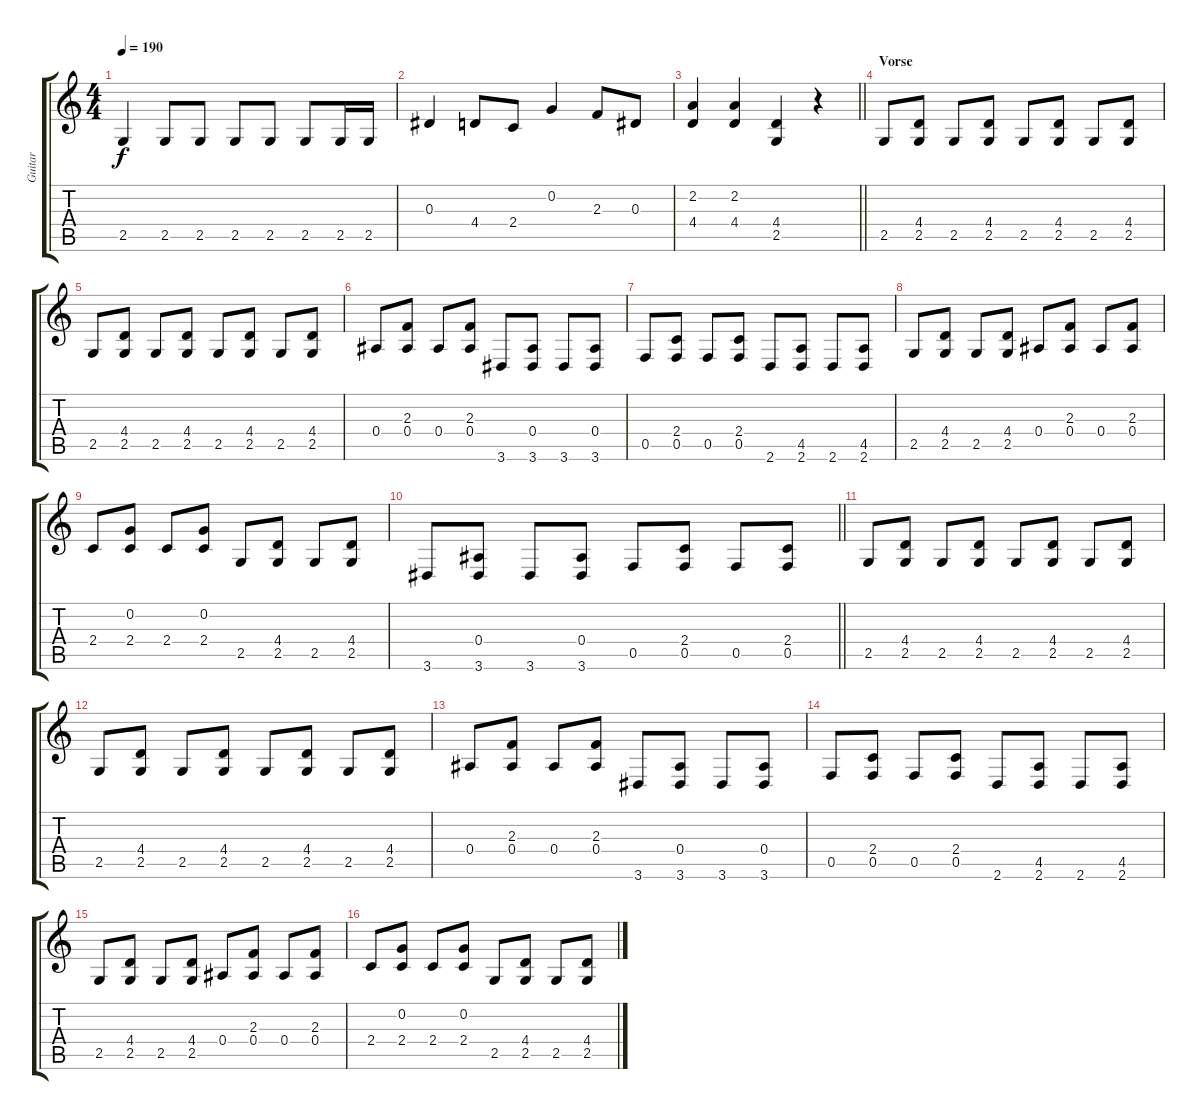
\track ("Guitar" "Guitar") {instrument distortionguitar}
\staff {score tabs}
\tuning (C4 G3 Eb3 Bb2 F2 C2) {hide}
\ts (4 4)
\tempo 190
\clef g2
\ks c
2.5.4{dy f} 2.5.8 2.5.8 2.5.8 2.5.8 2.5.8 2.5.16 2.5.16 |
0.3.4 4.4.8 2.4.8 0.2.4 2.3.8 0.3.8 |
\barLineRight lightlight
(2.2 4.4).4 (2.2 4.4).4 (4.4 2.5).4 r.4 |
\section ("" "Vorse")
2.5.8 (4.4 2.5).8 2.5.8 (4.4 2.5).8 2.5.8 (4.4 2.5).8 2.5.8 (4.4 2.5).8 |
2.5.8 (4.4 2.5).8 2.5.8 (4.4 2.5).8 2.5.8 (4.4 2.5).8 2.5.8 (4.4 2.5).8 |
0.4.8 (2.3 0.4).8 0.4.8 (2.3 0.4).8 3.6.8 (0.4 3.6).8 3.6.8 (0.4 3.6).8 |
0.5.8 (2.4 0.5).8 0.5.8 (2.4 0.5).8 2.6.8 (4.5 2.6).8 2.6.8 (4.5 2.6).8 |
2.5.8 (4.4 2.5).8 2.5.8 (4.4 2.5).8 0.4.8 (2.3 0.4).8 0.4.8 (2.3 0.4).8 |
2.4.8 (0.2 2.4).8 2.4.8 (0.2 2.4).8 2.5.8 (4.4 2.5).8 2.5.8 (4.4 2.5).8 |
\barLineRight lightlight
3.6.8 (0.4 3.6).8 3.6.8 (0.4 3.6).8 0.5.8 (2.4 0.5).8 0.5.8 (2.4 0.5).8 |
2.5.8 (4.4 2.5).8 2.5.8 (4.4 2.5).8 2.5.8 (4.4 2.5).8 2.5.8 (4.4 2.5).8 |
2.5.8 (4.4 2.5).8 2.5.8 (4.4 2.5).8 2.5.8 (4.4 2.5).8 2.5.8 (4.4 2.5).8 |
0.4.8 (2.3 0.4).8 0.4.8 (2.3 0.4).8 3.6.8 (0.4 3.6).8 3.6.8 (0.4 3.6).8 |
0.5.8 (2.4 0.5).8 0.5.8 (2.4 0.5).8 2.6.8 (4.5 2.6).8 2.6.8 (4.5 2.6).8 |
2.5.8 (4.4 2.5).8 2.5.8 (4.4 2.5).8 0.4.8 (2.3 0.4).8 0.4.8 (2.3 0.4).8 |
2.4.8 (0.2 2.4).8 2.4.8 (0.2 2.4).8 2.5.8 (4.4 2.5).8 2.5.8 (4.4 2.5).8
